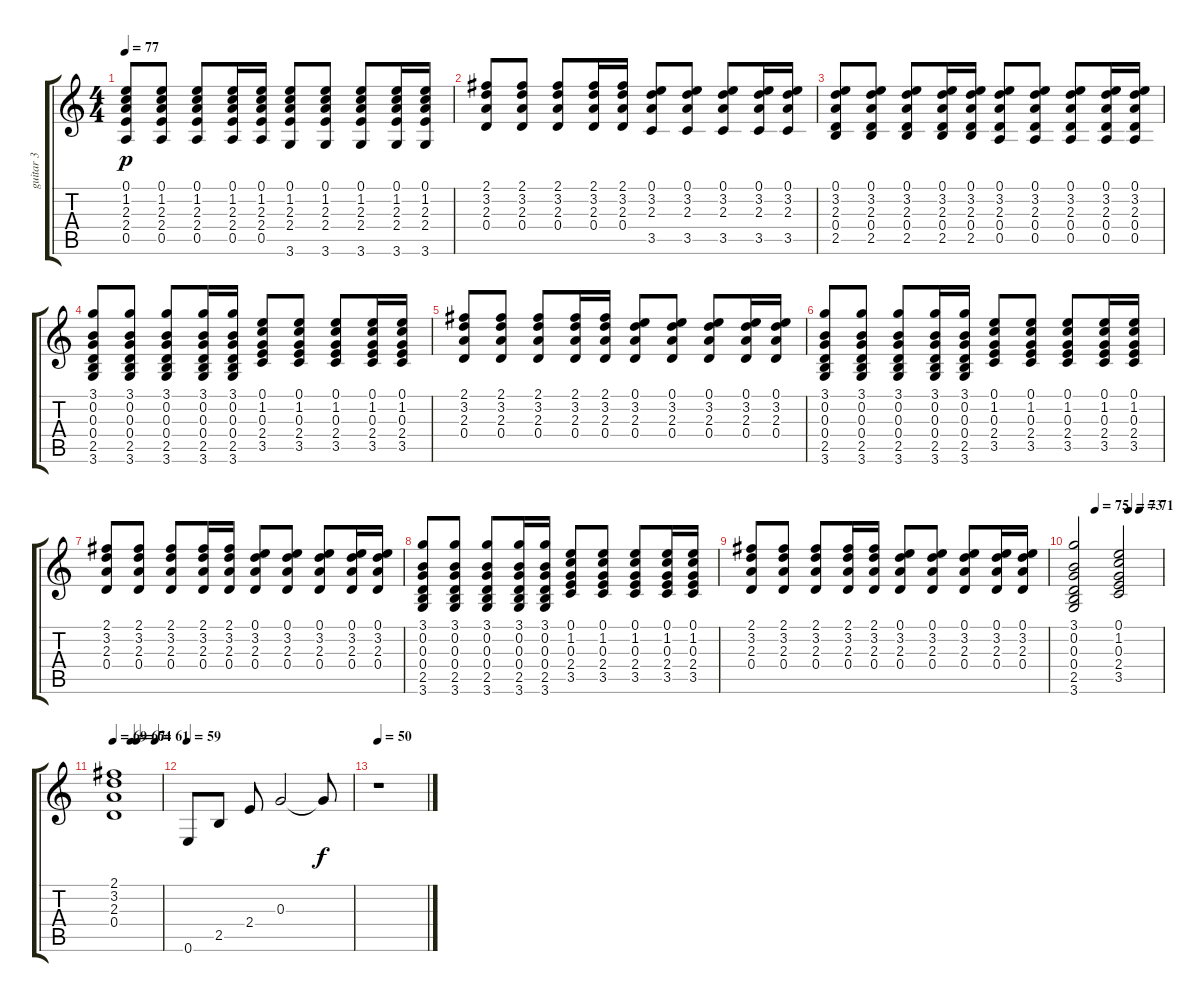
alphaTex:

\track ("guitar 3" "guitar 3") {instrument acousticguitarsteel}
\staff {score tabs}
\tuning (E4 B3 G3 D3 A2 E2) {hide}
\ts (4 4)
\tempo 77
\clef g2
\ks c
(0.1 1.2 2.3 2.4 0.5).8{dy p} (0.1 1.2 2.3 2.4 0.5).8 (0.1 1.2 2.3 2.4 0.5).8 (0.1 1.2 2.3 2.4 0.5).16 (0.1 1.2 2.3 2.4 0.5).16 (0.1 1.2 2.3 2.4 3.6).8 (0.1 1.2 2.3 2.4 3.6).8 (0.1 1.2 2.3 2.4 3.6).8 (0.1 1.2 2.3 2.4 3.6).16 (0.1 1.2 2.3 2.4 3.6).16 |
(2.1 3.2 2.3 0.4).8 (2.1 3.2 2.3 0.4).8 (2.1 3.2 2.3 0.4).8 (2.1 3.2 2.3 0.4).16 (2.1 3.2 2.3 0.4).16 (0.1 3.2 2.3 3.5).8 (0.1 3.2 2.3 3.5).8 (0.1 3.2 2.3 3.5).8 (0.1 3.2 2.3 3.5).16 (0.1 3.2 2.3 3.5).16 |
(0.1 3.2 2.3 0.4 2.5).8 (0.1 3.2 2.3 0.4 2.5).8 (0.1 3.2 2.3 0.4 2.5).8 (0.1 3.2 2.3 0.4 2.5).16 (0.1 3.2 2.3 0.4 2.5).16 (0.1 3.2 2.3 0.4 0.5).8 (0.1 3.2 2.3 0.4 0.5).8 (0.1 3.2 2.3 0.4 0.5).8 (0.1 3.2 2.3 0.4 0.5).16 (0.1 3.2 2.3 0.4 0.5).16 |
(3.1 0.2 0.3 0.4 2.5 3.6).8 (3.1 0.2 0.3 0.4 2.5 3.6).8 (3.1 0.2 0.3 0.4 2.5 3.6).8 (3.1 0.2 0.3 0.4 2.5 3.6).16 (3.1 0.2 0.3 0.4 2.5 3.6).16 (0.1 1.2 0.3 2.4 3.5).8 (0.1 1.2 0.3 2.4 3.5).8 (0.1 1.2 0.3 2.4 3.5).8 (0.1 1.2 0.3 2.4 3.5).16 (0.1 1.2 0.3 2.4 3.5).16 |
(2.1 3.2 2.3 0.4).8 (2.1 3.2 2.3 0.4).8 (2.1 3.2 2.3 0.4).8 (2.1 3.2 2.3 0.4).16 (2.1 3.2 2.3 0.4).16 (0.1 3.2 2.3 0.4).8 (0.1 3.2 2.3 0.4).8 (0.1 3.2 2.3 0.4).8 (0.1 3.2 2.3 0.4).16 (0.1 3.2 2.3 0.4).16 |
(3.1 0.2 0.3 0.4 2.5 3.6).8 (3.1 0.2 0.3 0.4 2.5 3.6).8 (3.1 0.2 0.3 0.4 2.5 3.6).8 (3.1 0.2 0.3 0.4 2.5 3.6).16 (3.1 0.2 0.3 0.4 2.5 3.6).16 (0.1 1.2 0.3 2.4 3.5).8 (0.1 1.2 0.3 2.4 3.5).8 (0.1 1.2 0.3 2.4 3.5).8 (0.1 1.2 0.3 2.4 3.5).16 (0.1 1.2 0.3 2.4 3.5).16 |
(2.1 3.2 2.3 0.4).8 (2.1 3.2 2.3 0.4).8 (2.1 3.2 2.3 0.4).8 (2.1 3.2 2.3 0.4).16 (2.1 3.2 2.3 0.4).16 (0.1 3.2 2.3 0.4).8 (0.1 3.2 2.3 0.4).8 (0.1 3.2 2.3 0.4).8 (0.1 3.2 2.3 0.4).16 (0.1 3.2 2.3 0.4).16 |
(3.1 0.2 0.3 0.4 2.5 3.6).8 (3.1 0.2 0.3 0.4 2.5 3.6).8 (3.1 0.2 0.3 0.4 2.5 3.6).8 (3.1 0.2 0.3 0.4 2.5 3.6).16 (3.1 0.2 0.3 0.4 2.5 3.6).16 (0.1 1.2 0.3 2.4 3.5).8 (0.1 1.2 0.3 2.4 3.5).8 (0.1 1.2 0.3 2.4 3.5).8 (0.1 1.2 0.3 2.4 3.5).16 (0.1 1.2 0.3 2.4 3.5).16 |
(2.1 3.2 2.3 0.4).8 (2.1 3.2 2.3 0.4).8 (2.1 3.2 2.3 0.4).8 (2.1 3.2 2.3 0.4).16 (2.1 3.2 2.3 0.4).16 (0.1 3.2 2.3 0.4).8 (0.1 3.2 2.3 0.4).8 (0.1 3.2 2.3 0.4).8 (0.1 3.2 2.3 0.4).16 (0.1 3.2 2.3 0.4).16 |
\tempo (75 0.25)
\tempo (73 0.625)
\tempo (71 0.75)
(3.1 0.2 0.3 0.4 2.5 3.6).2 (0.1 1.2 0.3 2.4 3.5).2 |
\tempo 69
\tempo (67 0.375)
\tempo (64 0.5)
\tempo (61 0.875)
(2.1 3.2 2.3 0.4).1 |
\tempo 59
0.6.8 2.5.8 2.4.8 0.3.2 0.3{t}.8{dy f} |
\tempo 50
r.1
